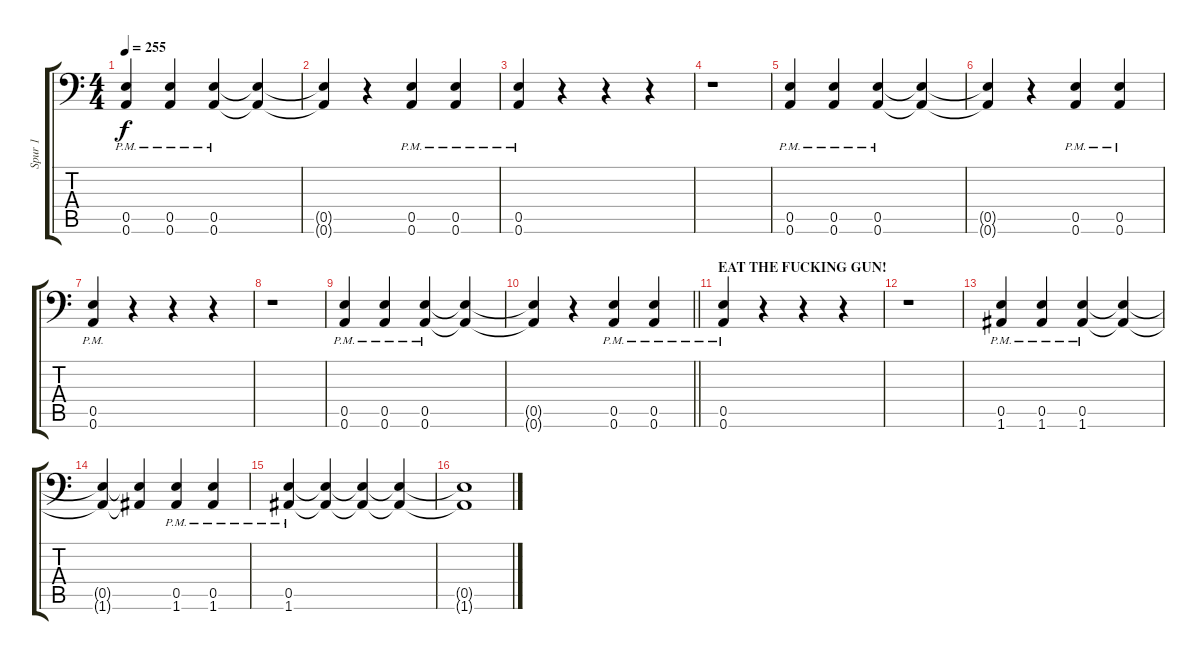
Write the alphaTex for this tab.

\track ("Spur 1" "Spur 1") {instrument distortionguitar}
\staff {score tabs}
\tuning (B3 Gb3 D3 A2 E2 A1) {hide}
\ts (4 4)
\tempo 255
\clef f4
\ks c
(0.5{pm} 0.6{pm}).4{dy f} (0.5{pm} 0.6{pm}).4 (0.5{pm} 0.6{pm}).4 (0.5{t} 0.6{t}).4 |
(0.5{t} 0.6{t}).4 r.4 (0.5{pm} 0.6{pm}).4 (0.5{pm} 0.6{pm}).4 |
(0.5{pm} 0.6{pm}).4 r.4 r.4 r.4 |
r.1 |
(0.5{pm} 0.6{pm}).4 (0.5{pm} 0.6{pm}).4 (0.5{pm} 0.6{pm}).4 (0.5{t} 0.6{t}).4 |
(0.5{t} 0.6{t}).4 r.4 (0.5{pm} 0.6{pm}).4 (0.5{pm} 0.6{pm}).4 |
(0.5{pm} 0.6{pm}).4 r.4 r.4 r.4 |
r.1 |
(0.5{pm} 0.6{pm}).4 (0.5{pm} 0.6{pm}).4 (0.5{pm} 0.6{pm}).4 (0.5{t} 0.6{t}).4 |
\barLineRight lightlight
(0.5{t} 0.6{t}).4 r.4 (0.5{pm} 0.6{pm}).4 (0.5{pm} 0.6{pm}).4 |
\section ("" "EAT THE FUCKING GUN!")
(0.5{pm} 0.6{pm}).4 r.4 r.4 r.4 |
r.1 |
(0.5{pm} 1.6{pm}).4 (0.5{pm} 1.6{pm}).4 (0.5{pm} 1.6{pm}).4 (0.5{t} 1.6{t}).4 |
(0.5{t} 1.6{t}).4 (0.5{t} 1.6{t}).4 (0.5{pm} 1.6{pm}).4 (0.5{pm} 1.6{pm}).4 |
(0.5{pm} 1.6{pm}).4 (0.5{t} 1.6{t}).4 (0.5{t} 1.6{t}).4 (0.5{t} 1.6{t}).4 |
(0.5{t} 1.6{t}).1
